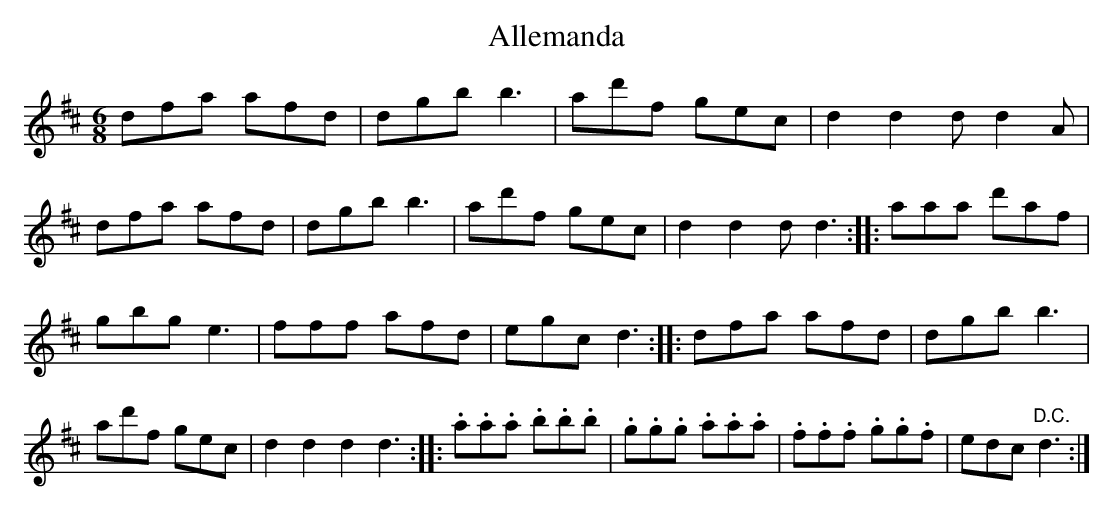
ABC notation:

X:1
T:Allemanda
M:6/8
K:D major
dfa afd| dgb b3| ad'f gec| d2d2d d2A|\
dfa afd| dgb b3| ad'f gec| d2d2d d3::\
aaa d'af| gbg e3| fff afd| egc d3::\
dfa afd| dgb b3| ad'f gec| d2d2d2 d3::\
.a.a.a .b.b.b| .g.g.g .a.a.a| .f.f.f .g.g.f| edc "D.C."d3:|
